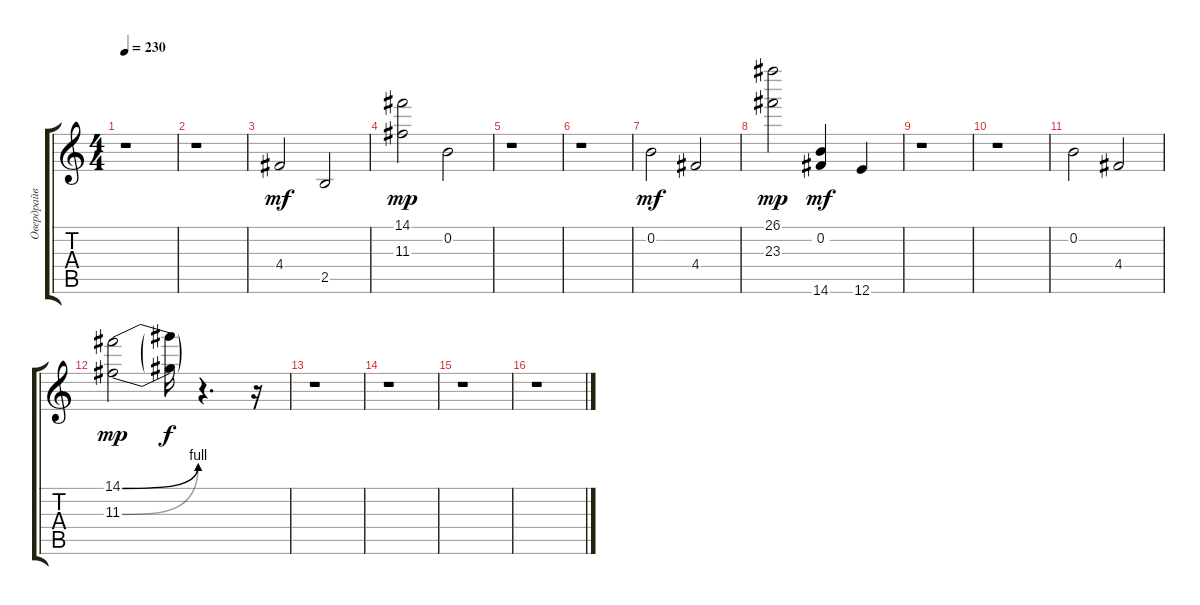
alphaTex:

\track ("Овердрайв" "Овердрайв") {instrument overdrivenguitar}
\staff {score tabs}
\tuning (E4 B3 G3 D3 A2 E2) {hide}
\ts (4 4)
\tempo 230
\clef g2
\ks c
r.1{dy mp} |
r.1 |
4.4.2{dy mf} 2.5.2 |
(14.1 11.3).2{dy mp} 0.2.2 |
r.1 |
r.1 |
0.2.2{dy mf} 4.4.2 |
(26.1 23.3).2{dy mp} (0.2 14.6).4{dy mf} 12.6.4 |
r.1 |
r.1 |
0.2.2 4.4.2 |
(14.1{be (bend 0 0 60 4)} 11.3{be (bend 0 0 60 4)}).2{dy mp} (14.1{t} 11.3{t}).16{dy f} r.4{d} r.16 |
r.1 |
r.1 |
r.1 |
r.1
